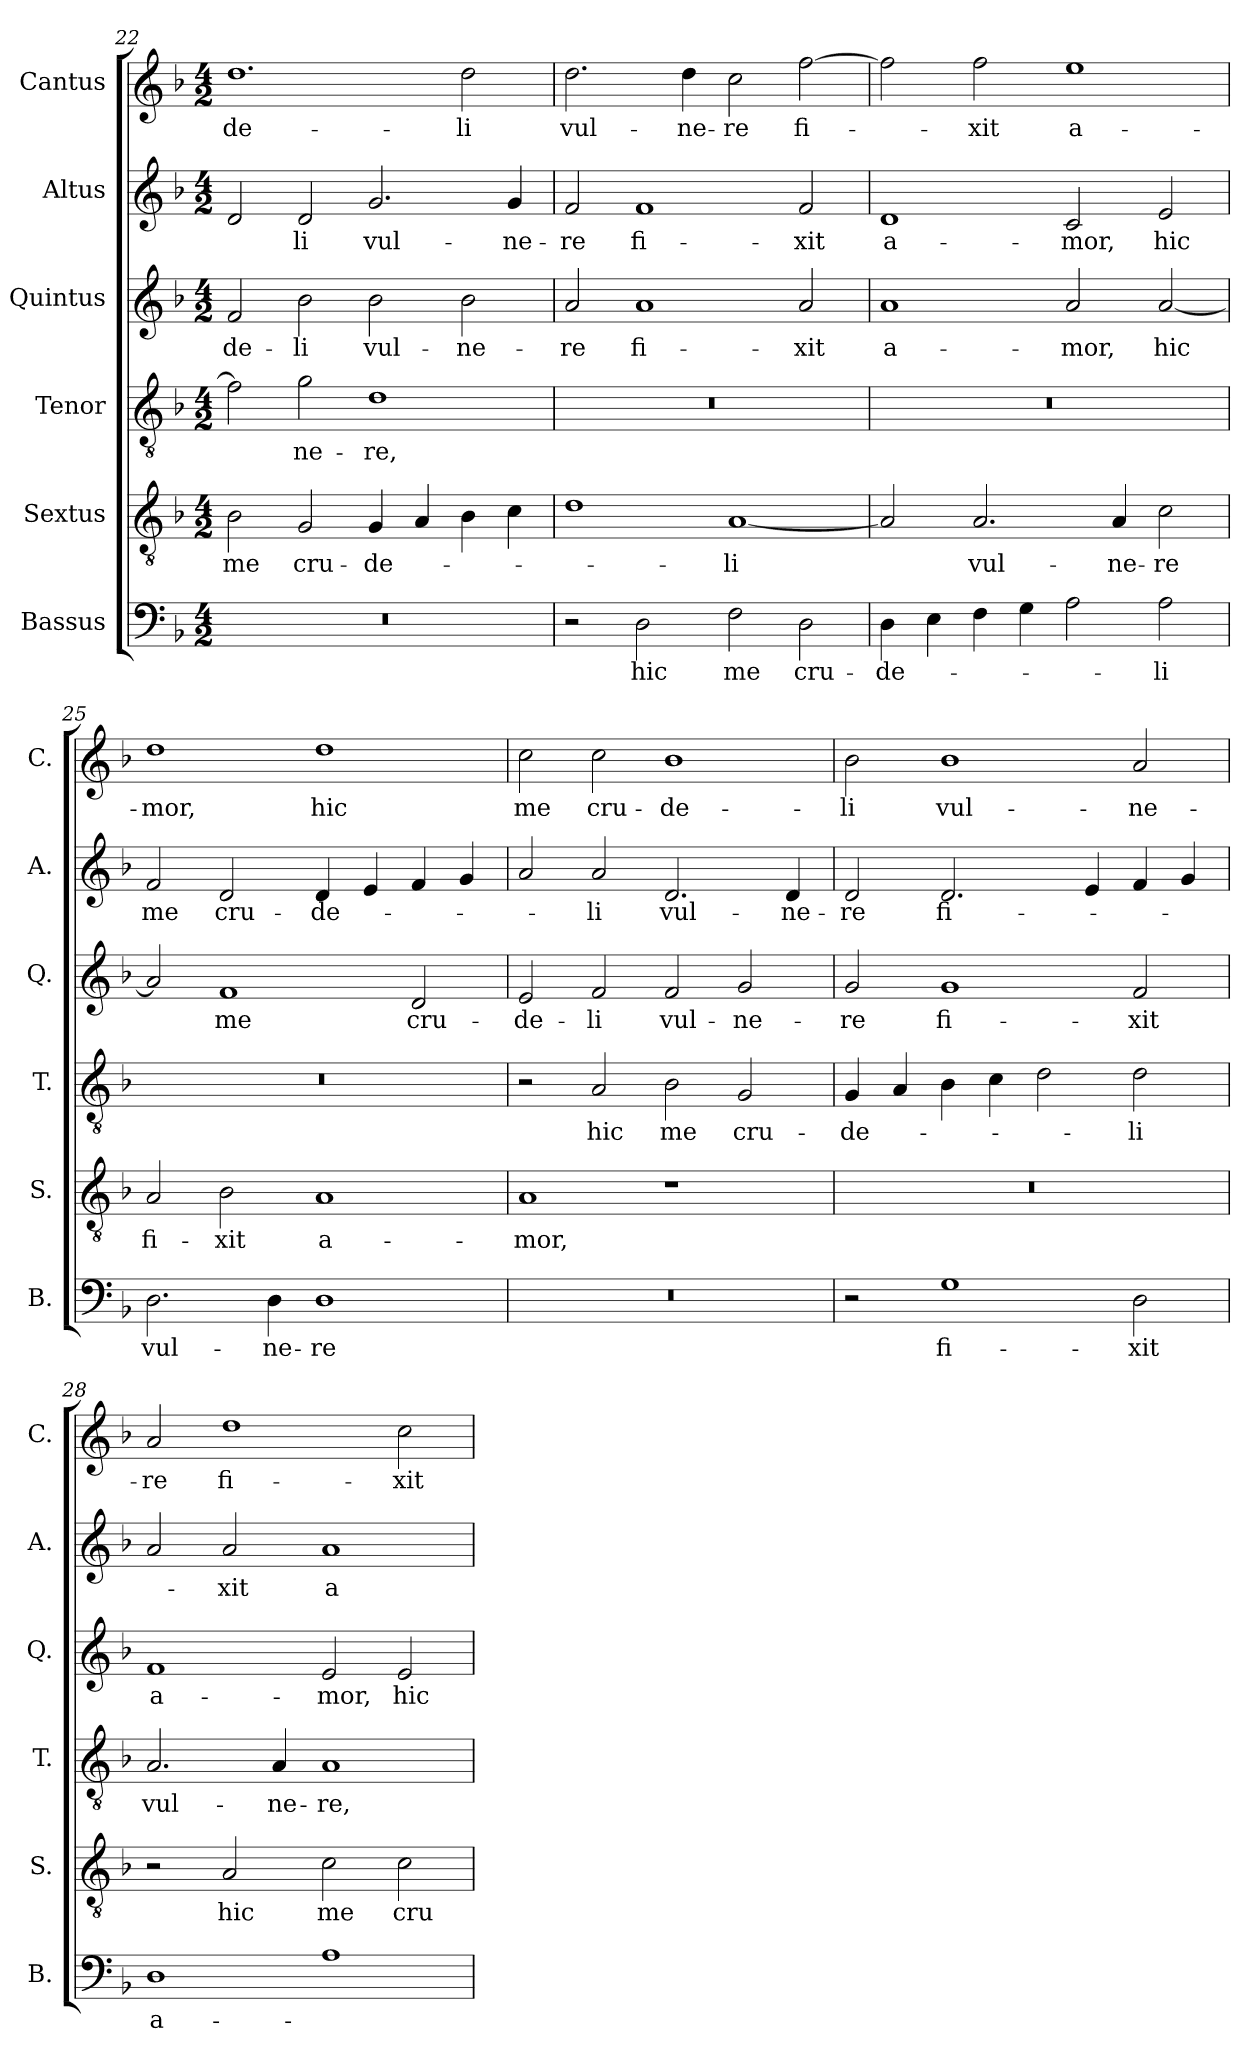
**kern	**text	**kern	**text	**kern	**text	**kern	**text	**kern	**text	**kern	**text
*part6	*part6	*part5	*part5	*part4	*part4	*part3	*part3	*part2	*part2	*part1	*part1
*staff6	*staff6	*staff5	*staff5	*staff4	*staff4	*staff3	*staff3	*staff2	*staff2	*staff1	*staff1
*I"Bassus	*	*I"Sextus	*	*I"Tenor	*	*I"Quintus	*	*I"Altus	*	*I"Cantus	*
*I'B.	*	*I'S.	*	*I'T.	*	*I'Q.	*	*I'A.	*	*I'C.	*
*clefF4	*	*clefGv2	*	*clefGv2	*	*clefG2	*	*clefG2	*	*clefG2	*
*k[b-]	*	*k[b-]	*	*k[b-]	*	*k[b-]	*	*k[b-]	*	*k[b-]	*
*M4/2	*	*M4/2	*	*M4/2	*	*M4/2	*	*M4/2	*	*M4/2	*
=22	=22	=22	=22	=22	=22	=22	=22	=22	=22	=22	=22
0r	.	2B-\	me	2f\]	.	2f/	-de-	2d/	.	1.dd	-de-
.	.	2G/	cru-	2g\	-ne-	2b-\	-li	2d/	-li	.	.
.	.	4G/	-de-	1d	-re,	2b-\	vul-	2.g/	vul-	.	.
.	.	4A/	.	.	.	.	.	.	.	.	.
.	.	4B-\	.	.	.	2b-\	-ne-	.	.	2dd\	-li
.	.	4c\	.	.	.	.	.	4g/	-ne-	.	.
=23	=23	=23	=23	=23	=23	=23	=23	=23	=23	=23	=23
2r	.	1d	.	0r	.	2a/	-re	2f/	-re	2.dd\	vul-
2D\	hic	.	.	.	.	1a	fi-	1f	fi-	.	.
.	.	.	.	.	.	.	.	.	.	4dd\	-ne-
2F\	me	[1A	-li	.	.	.	.	.	.	2cc\	-re
2D\	cru-	.	.	.	.	2a/	-xit	2f/	-xit	[2ff\	fi-
=24	=24	=24	=24	=24	=24	=24	=24	=24	=24	=24	=24
4D\	-de-	2A/]	.	0r	.	1a	a-	1d	a-	2ff\]	.
4E\	.	.	.	.	.	.	.	.	.	.	.
4F\	.	2.A/	vul-	.	.	.	.	.	.	2ff\	-xit
4G\	.	.	.	.	.	.	.	.	.	.	.
2A\	.	.	.	.	.	2a/	-mor,	2c/	-mor,	1ee	a-
.	.	4A/	-ne-	.	.	.	.	.	.	.	.
2A\	-li	2c\	-re	.	.	[2a/	hic	2e/	hic	.	.
=25	=25	=25	=25	=25	=25	=25	=25	=25	=25	=25	=25
2.D\	vul-	2A/	fi-	0r	.	2a/]	.	2f/	me	1dd	-mor,
.	.	2B-\	-xit	.	.	1f	me	2d/	cru-	.	.
4D\	-ne-	.	.	.	.	.	.	.	.	.	.
1D	-re	1A	a-	.	.	.	.	4d/	-de-	1dd	hic
.	.	.	.	.	.	.	.	4e/	.	.	.
.	.	.	.	.	.	2d/	cru-	4f/	.	.	.
.	.	.	.	.	.	.	.	4g/	.	.	.
=26	=26	=26	=26	=26	=26	=26	=26	=26	=26	=26	=26
0r	.	1A	-mor,	2r	.	2e/	-de-	2a/	.	2cc\	me
.	.	.	.	2A/	hic	2f/	-li	2a/	-li	2cc\	cru-
.	.	1r	.	2B-\	me	2f/	vul-	2.d/	vul-	1b-	-de-
.	.	.	.	2G/	cru-	2g/	-ne-	.	.	.	.
.	.	.	.	.	.	.	.	4d/	-ne-	.	.
!!LO:LB:g=z
=27	=27	=27	=27	=27	=27	=27	=27	=27	=27	=27	=27
2r	.	0r	.	4G/	-de-	2g/	-re	2d/	-re	2b-\	-li
.	.	.	.	4A/	.	.	.	.	.	.	.
1G	fi-	.	.	4B-\	.	1g	fi-	2.d/	fi-	1b-	vul-
.	.	.	.	4c\	.	.	.	.	.	.	.
.	.	.	.	2d\	.	.	.	.	.	.	.
.	.	.	.	.	.	.	.	4e/	.	.	.
2D\	-xit	.	.	2d\	-li	2f/	-xit	4f/	.	2a/	-ne-
.	.	.	.	.	.	.	.	4g/	.	.	.
=28	=28	=28	=28	=28	=28	=28	=28	=28	=28	=28	=28
1D	a-	2r	.	2.A/	vul-	1f	a-	2a/	.	2a/	-re
.	.	2A/	hic	.	.	.	.	2a/	-xit	1dd	fi-
.	.	.	.	4A/	-ne-	.	.	.	.	.	.
1A	.	2c\	me	1A	-re,	2e/	-mor,	1a	a-	.	.
.	.	2c\	cru-	.	.	2e/	hic	.	.	2cc\	-xit
=	=	=	=	=	=	=	=	=	=	=	=
*-	*-	*-	*-	*-	*-	*-	*-	*-	*-	*-	*-
